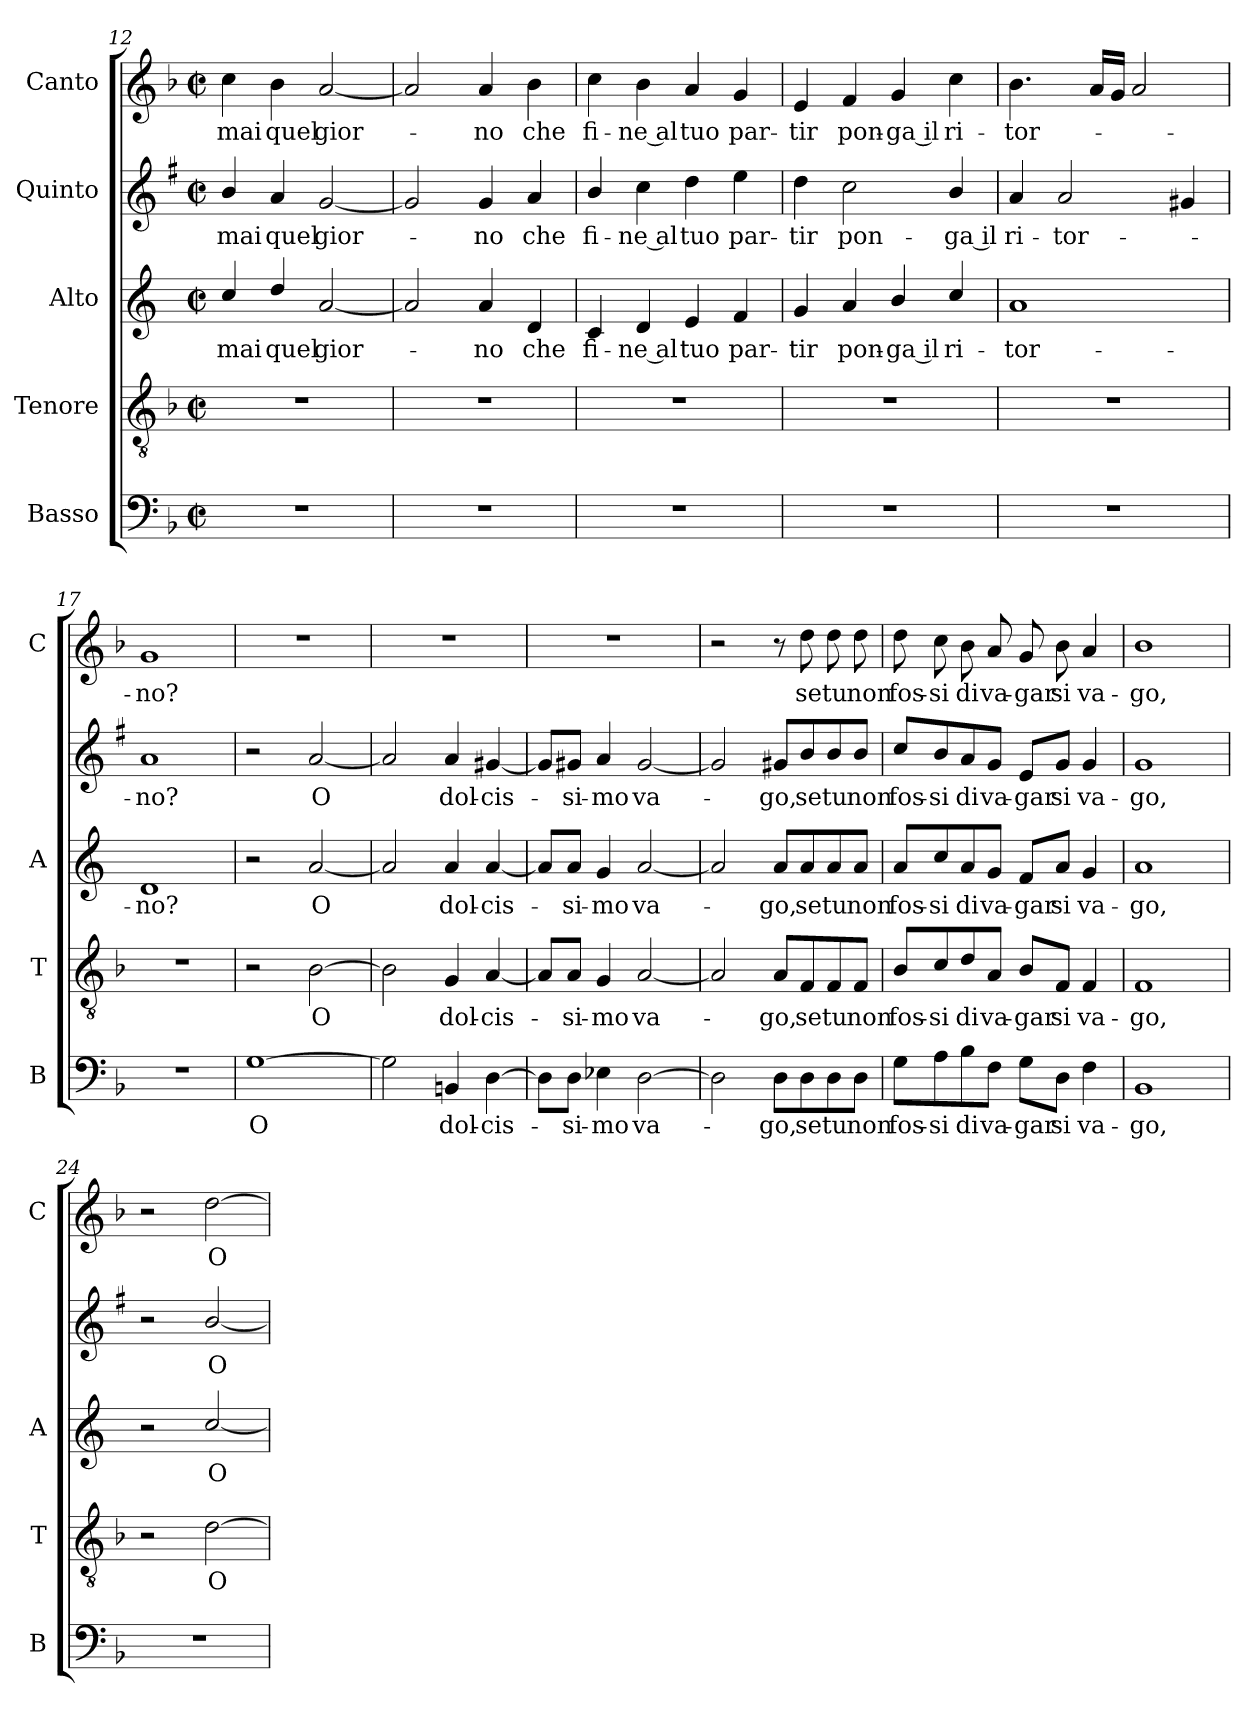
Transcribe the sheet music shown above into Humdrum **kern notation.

**kern	**text	**kern	**text	**kern	**text	**kern	**text	**kern	**text
*part5	*part5	*part4	*part4	*part3	*part3	*part2	*part2	*part1	*part1
*staff5	*staff5	*staff4	*staff4	*staff3	*staff3	*staff2	*staff2	*staff1	*staff1
*I"Basso	*	*I"Tenore	*	*I"Alto	*	*I"Quinto	*	*I"Canto	*
*I'B	*	*I'T	*	*I'A	*	*	*	*I'C	*
*clefF4	*	*clefGv2	*	*clefG2	*	*clefG2	*	*clefG2	*
*	*	*	*	*ITrd4c7	*	*ITrd1c2	*	*	*
*k[b-]	*	*k[b-]	*	*k[b-]	*	*k[b-]	*	*k[b-]	*
*F:	*	*F:	*	*F:	*	*F:	*	*F:	*
*M2/2	*	*M2/2	*	*M2/2	*	*M2/2	*	*M2/2	*
*met(c|)	*	*met(c|)	*	*met(c|)	*	*met(c|)	*	*met(c|)	*
=12	=12	=12	=12	=12	=12	=12	=12	=12	=12
!	!	!	!	!	!LO:LY:b	!	!LO:LY:b	!	!LO:LY:b
1r	.	1r	.	4f/	mai	4a/	mai	4cc\	mai
!	!	!	!	!	!LO:LY:b	!	!LO:LY:b	!	!LO:LY:b
.	.	.	.	4g/	quel	4g/	quel	4b-\	quel
!	!	!	!	!	!LO:LY:b	!	!LO:LY:b	!	!LO:LY:b
.	.	.	.	[2d/	gior-	[2f/	gior-	[2a/	gior-
=13	=13	=13	=13	=13	=13	=13	=13	=13	=13
1r	.	1r	.	2d/]	.	2f/]	.	2a/]	.
!	!	!	!	!	!LO:LY:b	!	!LO:LY:b	!	!LO:LY:b
.	.	.	.	4d/	-no	4f/	-no	4a/	-no
!	!	!	!	!	!LO:LY:b	!	!LO:LY:b	!	!LO:LY:b
.	.	.	.	4G/	che	4g/	che	4b-\	che
=14	=14	=14	=14	=14	=14	=14	=14	=14	=14
!	!	!	!	!	!LO:LY:b	!	!LO:LY:b	!	!LO:LY:b
1r	.	1r	.	4F/	fi-	4a/	fi-	4cc\	fi-
!	!	!	!	!	!LO:LY:b	!	!LO:LY:b	!	!LO:LY:b
.	.	.	.	4G/	-ne al	4b-\	-ne al	4b-\	-ne al
!	!	!	!	!	!LO:LY:b	!	!LO:LY:b	!	!LO:LY:b
.	.	.	.	4A/	tuo	4cc\	tuo	4a/	tuo
!	!	!	!	!	!LO:LY:b	!	!LO:LY:b	!	!LO:LY:b
.	.	.	.	4B-/	par-	4dd\	par-	4g/	par-
!!LO:LB:g=z
=15	=15	=15	=15	=15	=15	=15	=15	=15	=15
!	!	!	!	!	!LO:LY:b	!	!LO:LY:b	!	!LO:LY:b
1r	.	1r	.	4c/	-tir	4cc\	-tir	4e/	-tir
!	!	!	!	!	!LO:LY:b	!	!LO:LY:b	!	!LO:LY:b
.	.	.	.	4d/	pon-	2b-\	pon-	4f/	pon-
!	!	!	!	!	!LO:LY:b	!	!	!	!LO:LY:b
.	.	.	.	4e/	-ga il	.	.	4g/	-ga il
!	!	!	!	!	!LO:LY:b	!	!LO:LY:b	!	!LO:LY:b
.	.	.	.	4f/	ri-	4a/	-ga il	4cc\	ri-
=16	=16	=16	=16	=16	=16	=16	=16	=16	=16
!	!	!	!	!	!LO:LY:b	!	!LO:LY:b	!	!LO:LY:b
1r	.	1r	.	1d	-tor-	4g/	ri-	4.b-\	-tor-
!	!	!	!	!	!	!	!LO:LY:b	!	!
.	.	.	.	.	.	2g/	-tor-	.	.
.	.	.	.	.	.	.	.	16a/LL	.
.	.	.	.	.	.	.	.	16g/JJ	.
.	.	.	.	.	.	.	.	2a/	.
.	.	.	.	.	.	4f#X/	.	.	.
=17	=17	=17	=17	=17	=17	=17	=17	=17	=17
!	!	!	!	!	!LO:LY:b	!	!LO:LY:b	!	!LO:LY:b
1r	.	1r	.	1G	-no?	1g	-no?	1g	-no?
=18	=18	=18	=18	=18	=18	=18	=18	=18	=18
!	!LO:LY:b	!	!	!	!	!	!	!	!
[1G	O	2r	.	2r	.	2r	.	1r	.
!	!	!	!LO:LY:b	!	!LO:LY:b	!	!LO:LY:b	!	!
.	.	[2B-\	O	[2d/	O	[2g/	O	.	.
=19	=19	=19	=19	=19	=19	=19	=19	=19	=19
2G\]	.	2B-\]	.	2d/]	.	2g/]	.	1r	.
!	!LO:LY:b	!	!LO:LY:b	!	!LO:LY:b	!	!LO:LY:b	!	!
4BBn/	dol-	4G/	dol-	4d/	dol-	4g/	dol-	.	.
!	!LO:LY:b	!	!LO:LY:b	!	!LO:LY:b	!	!LO:LY:b	!	!
[4D\	-cis-	[4A/	-cis-	[4d/	-cis-	[4f#X/	-cis-	.	.
=20	=20	=20	=20	=20	=20	=20	=20	=20	=20
8D\L]	.	8A/L]	.	8d/L]	.	8f#/L]	.	1r	.
!	!LO:LY:b	!	!LO:LY:b	!	!LO:LY:b	!	!LO:LY:b	!	!
8D\J	-si-	8A/J	-si-	8d/J	-si-	8f#X/J	-si-	.	.
!	!LO:LY:b	!	!LO:LY:b	!	!LO:LY:b	!	!LO:LY:b	!	!
4E-X\	-mo	4G/	-mo	4c/	-mo	4g/	-mo	.	.
!	!LO:LY:b	!	!LO:LY:b	!	!LO:LY:b	!	!LO:LY:b	!	!
[2D\	va-	[2A/	va-	[2d/	va-	[2f#/	va-	.	.
=21	=21	=21	=21	=21	=21	=21	=21	=21	=21
2D\]	.	2A/]	.	2d/]	.	2f#/]	.	2r	.
!	!LO:LY:b	!	!LO:LY:b	!	!LO:LY:b	!	!LO:LY:b	!	!
8D\L	-go,	8A/L	-go,	8d/L	-go,	8f#X/L	-go,	8r	.
!	!LO:LY:b	!	!LO:LY:b	!	!LO:LY:b	!	!LO:LY:b	!	!LO:LY:b
8D\	se	8F/	se	8d/	se	8a/	se	8dd\	se
!	!LO:LY:b	!	!LO:LY:b	!	!LO:LY:b	!	!LO:LY:b	!	!LO:LY:b
8D\	tu	8F/	tu	8d/	tu	8a/	tu	8dd\	tu
!	!LO:LY:b	!	!LO:LY:b	!	!LO:LY:b	!	!LO:LY:b	!	!LO:LY:b
8D\J	non	8F/J	non	8d/J	non	8a/J	non	8dd\	non
!!LO:PB:g=z
=22	=22	=22	=22	=22	=22	=22	=22	=22	=22
!	!LO:LY:b	!	!LO:LY:b	!	!LO:LY:b	!	!LO:LY:b	!	!LO:LY:b
8G\L	fos-	8B-/L	fos-	8d/L	fos-	8b-/L	fos-	8dd\	fos-
!	!LO:LY:b	!	!LO:LY:b	!	!LO:LY:b	!	!LO:LY:b	!	!LO:LY:b
8A\	-si	8c/	-si	8f/	-si	8a/	-si	8cc\	-si
!	!LO:LY:b	!	!LO:LY:b	!	!LO:LY:b	!	!LO:LY:b	!	!LO:LY:b
8B-\	di	8d/	di	8d/	di	8g/	di	8b-\	di
!	!LO:LY:b	!	!LO:LY:b	!	!LO:LY:b	!	!LO:LY:b	!	!LO:LY:b
8F\J	va-	8A/J	va-	8c/J	va-	8f/J	va-	8a/	va-
!	!LO:LY:b	!	!LO:LY:b	!	!LO:LY:b	!	!LO:LY:b	!	!LO:LY:b
8G\L	-gar	8B-/L	-gar	8B-/L	-gar	8d/L	-gar	8g/	-gar
!	!LO:LY:b	!	!LO:LY:b	!	!LO:LY:b	!	!LO:LY:b	!	!LO:LY:b
8D\J	si	8F/J	si	8d/J	si	8f/J	si	8b-\	si
!	!LO:LY:b	!	!LO:LY:b	!	!LO:LY:b	!	!LO:LY:b	!	!LO:LY:b
4F\	va-	4F/	va-	4c/	va-	4f/	va-	4a/	va-
=23	=23	=23	=23	=23	=23	=23	=23	=23	=23
!	!LO:LY:b	!	!LO:LY:b	!	!LO:LY:b	!	!LO:LY:b	!	!LO:LY:b
1BB-	-go,	1F	go,	1d	-go,	1f	-go,	1b-	-go,
=24	=24	=24	=24	=24	=24	=24	=24	=24	=24
1r	.	2r	.	2r	.	2r	.	2r	.
!	!	!	!LO:LY:b	!	!LO:LY:b	!	!LO:LY:b	!	!LO:LY:b
.	.	[2d\	O	[2f/	O	[2a/	O	[2dd\	O
=	=	=	=	=	=	=	=	=	=
*-	*-	*-	*-	*-	*-	*-	*-	*-	*-
